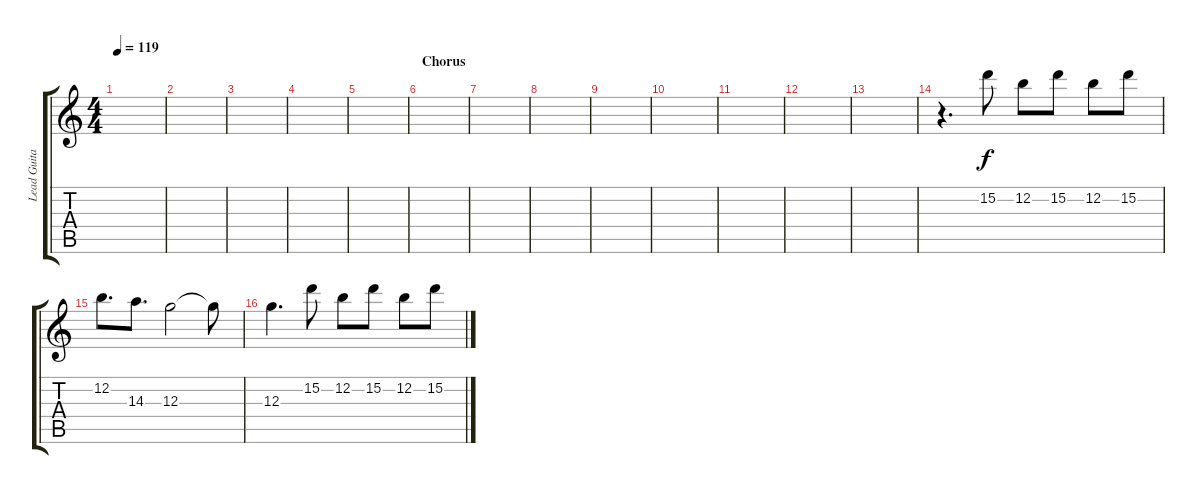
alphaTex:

\track ("Lead Guitar" "Lead Guita") {instrument overdrivenguitar}
\staff {score tabs}
\tuning (E4 B3 G3 D3 A2 E2) {hide}
\ts (4 4)
\tempo 119
\clef g2
\ks c
|
|
|
|
|
\section ("" "Chorus")
|
|
|
|
|
|
|
|
r.4{d} 15.2.8 12.2.8 15.2.8 12.2.8 15.2.8 |
12.2.8{d} 14.3.8{d} 12.3.2 12.3{t}.8 |
12.3.4{d} 15.2.8 12.2.8 15.2.8 12.2.8 15.2.8
